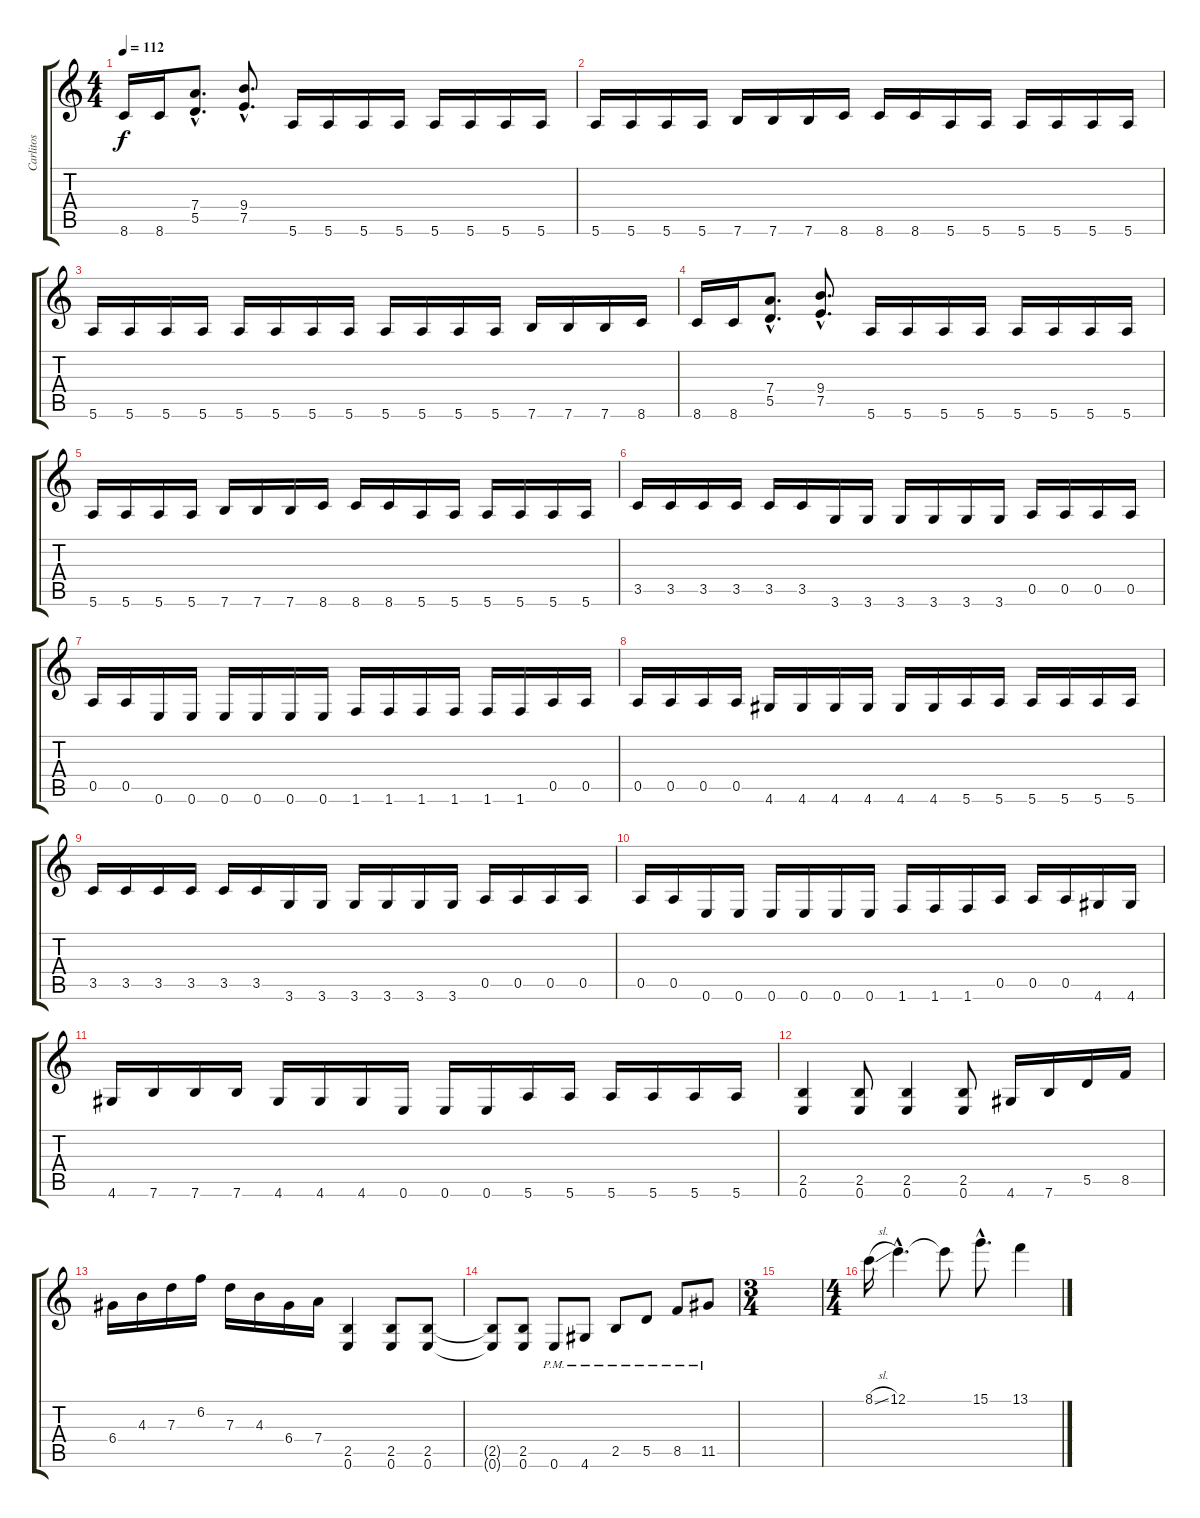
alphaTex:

\track ("Carlitos" "Carlitos") {instrument distortionguitar}
\staff {score tabs}
\tuning (E4 B3 G3 D3 A2 E2) {hide}
\ts (4 4)
\tempo 112
\clef g2
\ks c
8.6.16{dy f} 8.6.16 (7.4{hac} 5.5{hac}).8{d} (9.4{hac} 7.5{hac}).8{d} 5.6.16 5.6.16 5.6.16 5.6.16 5.6.16 5.6.16 5.6.16 5.6.16 |
5.6.16 5.6.16 5.6.16 5.6.16 7.6.16 7.6.16 7.6.16 8.6.16 8.6.16 8.6.16 5.6.16 5.6.16 5.6.16 5.6.16 5.6.16 5.6.16 |
5.6.16 5.6.16 5.6.16 5.6.16 5.6.16 5.6.16 5.6.16 5.6.16 5.6.16 5.6.16 5.6.16 5.6.16 7.6.16 7.6.16 7.6.16 8.6.16 |
8.6.16 8.6.16 (7.4{hac} 5.5{hac}).8{d} (9.4{hac} 7.5{hac}).8{d} 5.6.16 5.6.16 5.6.16 5.6.16 5.6.16 5.6.16 5.6.16 5.6.16 |
5.6.16 5.6.16 5.6.16 5.6.16 7.6.16 7.6.16 7.6.16 8.6.16 8.6.16 8.6.16 5.6.16 5.6.16 5.6.16 5.6.16 5.6.16 5.6.16 |
3.5.16 3.5.16 3.5.16 3.5.16 3.5.16 3.5.16 3.6.16 3.6.16 3.6.16 3.6.16 3.6.16 3.6.16 0.5.16 0.5.16 0.5.16 0.5.16 |
0.5.16 0.5.16 0.6.16 0.6.16 0.6.16 0.6.16 0.6.16 0.6.16 1.6.16 1.6.16 1.6.16 1.6.16 1.6.16 1.6.16 0.5.16 0.5.16 |
0.5.16 0.5.16 0.5.16 0.5.16 4.6.16 4.6.16 4.6.16 4.6.16 4.6.16 4.6.16 5.6.16 5.6.16 5.6.16 5.6.16 5.6.16 5.6.16 |
3.5.16 3.5.16 3.5.16 3.5.16 3.5.16 3.5.16 3.6.16 3.6.16 3.6.16 3.6.16 3.6.16 3.6.16 0.5.16 0.5.16 0.5.16 0.5.16 |
0.5.16 0.5.16 0.6.16 0.6.16 0.6.16 0.6.16 0.6.16 0.6.16 1.6.16 1.6.16 1.6.16 0.5.16 0.5.16 0.5.16 4.6.16 4.6.16 |
4.6.16 7.6.16 7.6.16 7.6.16 4.6.16 4.6.16 4.6.16 0.6.16 0.6.16 0.6.16 5.6.16 5.6.16 5.6.16 5.6.16 5.6.16 5.6.16 |
(2.5 0.6).4 (2.5 0.6).8 (2.5 0.6).4 (2.5 0.6).8 4.6.16 7.6.16 5.5.16 8.5.16 |
6.4.16 4.3.16 7.3.16 6.2.16 7.3.16 4.3.16 6.4.16 7.4.16 (2.5 0.6).4 (2.5 0.6).8 (2.5 0.6).8 |
(2.5{t} 0.6{t}).8 (2.5 0.6).8 0.6{pm}.8 4.6{pm}.8 2.5{pm}.8 5.5{pm}.8 8.5{pm}.8 11.5{pm}.8 |
\ts (3 4)
|
\ts (4 4)
8.1{sl}.16{volume 14} 12.1{hac}.4{d} 12.1{t}.8 15.1{hac}.8{d} 13.1.4
